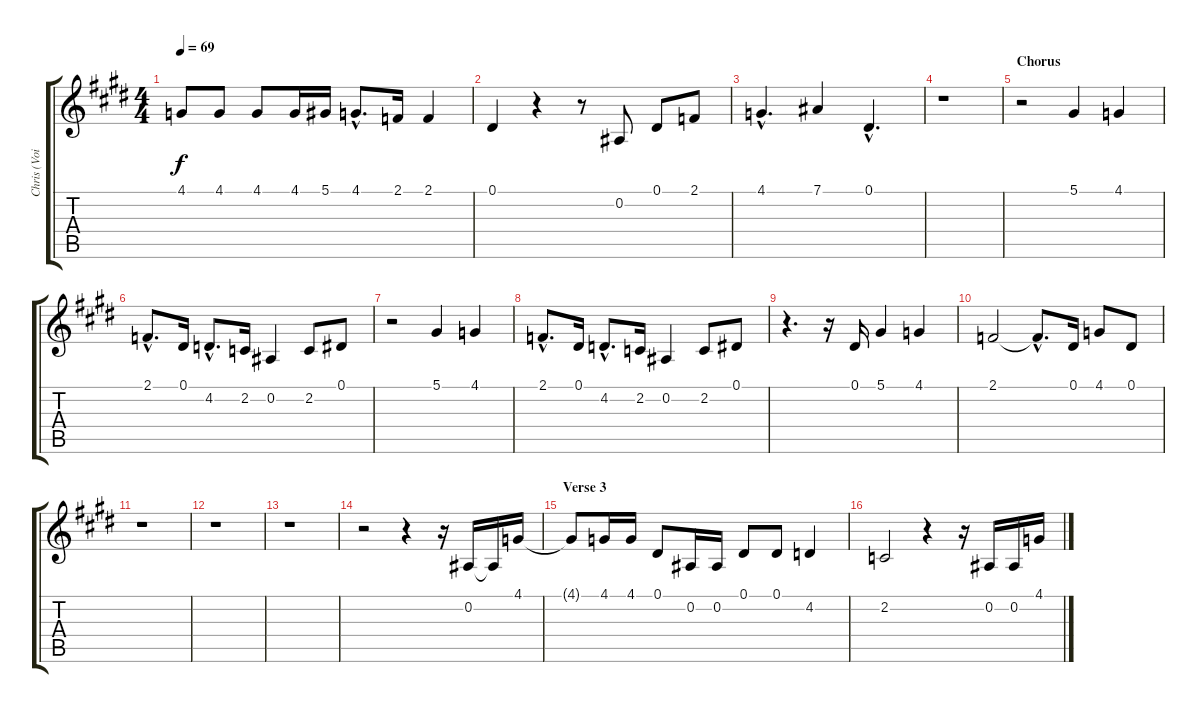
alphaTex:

\track ("Chris (Voice)" "Chris (Voi") {instrument synthbrass2}
\staff {score tabs}
\tuning (Eb4 Bb3 Gb3 Db3 Ab2 Eb2) {hide}
\ts (4 4)
\tempo 69
\clef g2
\ks e
4.1{t}.8{dy f} 4.1.8 4.1.8 4.1.16 5.1.16 4.1{hac}.8{d} 2.1.16 2.1.4 |
0.1.4 r.4 r.8 0.2.8 0.1.8 2.1.8 |
4.1{hac}.4{d} 7.1.4 0.1{hac}.4{d} |
r.1 |
\section ("" "Chorus")
r.2 5.1.4 4.1.4 |
2.1{hac}.8{d} 0.1.16 4.2{hac}.8{d} 2.2.16 0.2.4 2.2.8 0.1.8 |
r.2 5.1.4 4.1.4 |
2.1{hac}.8{d} 0.1.16 4.2{hac}.8{d} 2.2.16 0.2.4 2.2.8 0.1.8 |
r.4{d} r.16 0.1.16 5.1.4 4.1.4 |
2.1.2 2.1{hac t}.8{d} 0.1.16 4.1.8 0.1.8 |
r.1 |
r.1 |
r.1 |
r.2 r.4 r.16 0.2.16 0.2{t}.16 4.1.16 |
\section ("" "Verse 3")
4.1{t}.8 4.1.16 4.1.16 0.1.8 0.2.16 0.2.16 0.1.8 0.1.8 4.2.4 |
2.2.2 r.4 r.16 0.2.16 0.2.16 4.1.16
